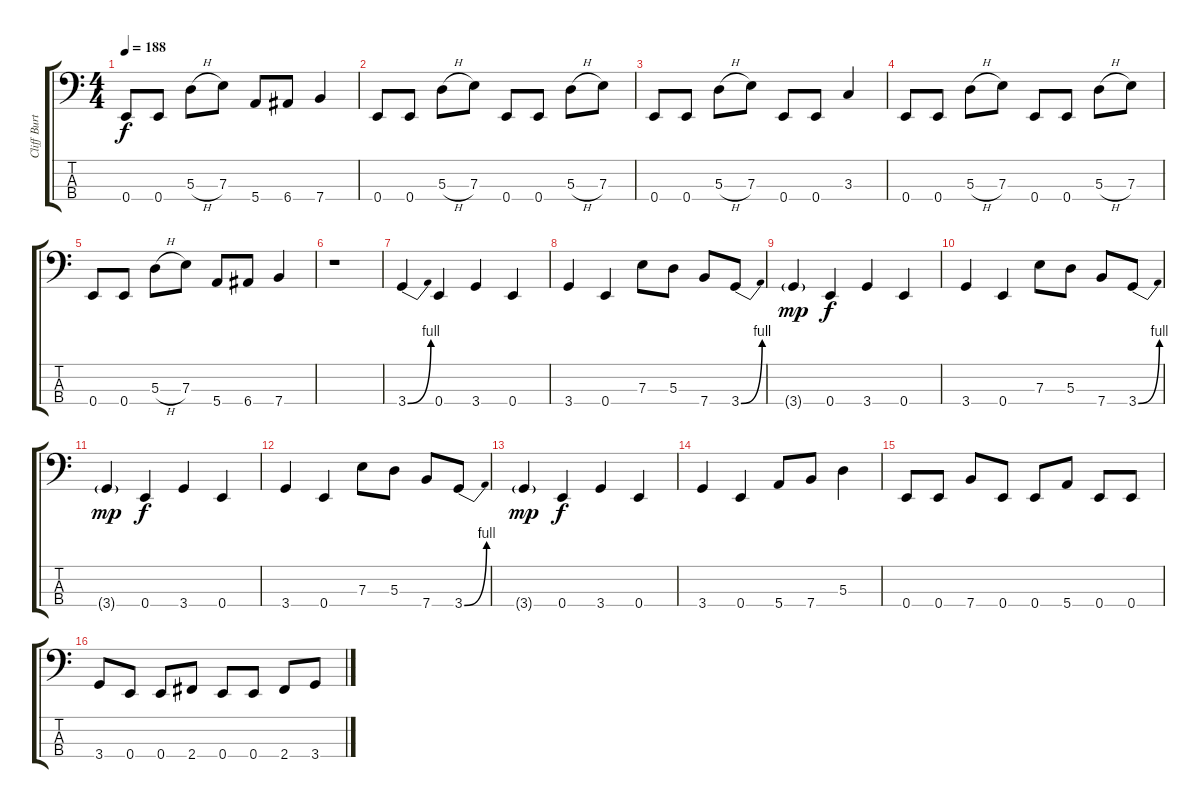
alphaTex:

\track ("Cliff Burton" "Cliff Burt") {instrument electricbassfinger}
\staff {score tabs}
\tuning (G2 D2 A1 E1) {hide}
\ts (4 4)
\tempo 188
\clef f4
\ks c
0.4.8{dy f} 0.4.8 5.3{h}.8 7.3.8 5.4.8 6.4.8 7.4.4 |
0.4.8 0.4.8 5.3{h}.8 7.3.8 0.4.8 0.4.8 5.3{h}.8 7.3.8 |
0.4.8 0.4.8 5.3{h}.8 7.3.8 0.4.8 0.4.8 3.3.4 |
0.4.8 0.4.8 5.3{h}.8 7.3.8 0.4.8 0.4.8 5.3{h}.8 7.3.8 |
0.4.8 0.4.8 5.3{h}.8 7.3.8 5.4.8 6.4.8 7.4.4 |
r.1 |
3.4{be (bend 0 0 60 4)}.4 0.4.4 3.4.4 0.4.4 |
3.4.4 0.4.4 7.3.8 5.3.8 7.4.8 3.4{be (bend 0 0 60 4)}.8 |
3.4{g}.4{dy mp} 0.4.4{dy f} 3.4.4 0.4.4 |
3.4.4 0.4.4 7.3.8 5.3.8 7.4.8 3.4{be (bend 0 0 60 4)}.8 |
3.4{g}.4{dy mp} 0.4.4{dy f} 3.4.4 0.4.4 |
3.4.4 0.4.4 7.3.8 5.3.8 7.4.8 3.4{be (bend 0 0 60 4)}.8 |
3.4{g}.4{dy mp} 0.4.4{dy f} 3.4.4 0.4.4 |
3.4.4 0.4.4 5.4.8 7.4.8 5.3.4 |
0.4.8 0.4.8 7.4.8 0.4.8 0.4.8 5.4.8 0.4.8 0.4.8 |
3.4.8 0.4.8 0.4.8 2.4.8 0.4.8 0.4.8 2.4.8 3.4.8
